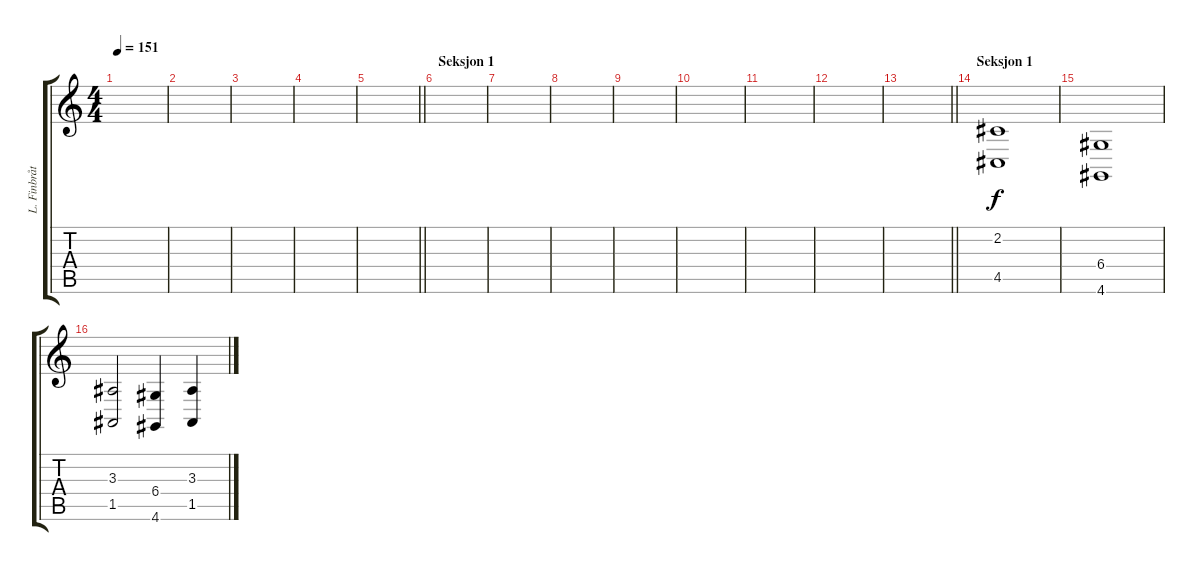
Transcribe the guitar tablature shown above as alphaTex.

\track ("L. Finbråten" "L. Finbråt") {instrument choiraahs}
\staff {score tabs}
\tuning (E4 B3 G3 D3 A2 E2) {hide}
\ts (4 4)
\tempo 151
\clef g2
\ks c
|
|
|
|
\barLineRight lightlight
|
\section ("" "Seksjon 1")
|
|
|
|
|
|
|
\barLineRight lightlight
|
\section ("" "Seksjon 1")
(2.2 4.5).1{volume 16 instrument choiraahs} |
(6.4 4.6).1 |
(3.3 1.5).2 (6.4 4.6).4 (3.3 1.5).4
